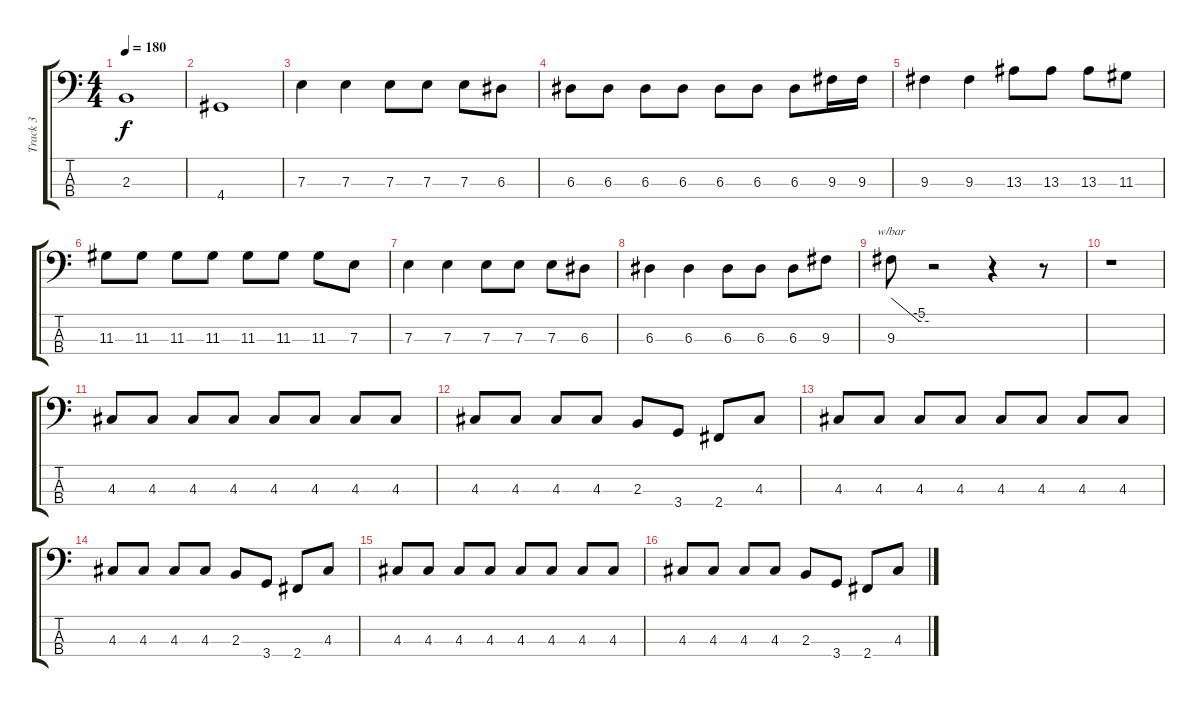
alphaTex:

\track ("Track 3" "Track 3") {instrument electricbassfinger}
\staff {score tabs}
\tuning (G2 D2 A1 E1) {hide}
\ts (4 4)
\tempo 180
\clef f4
\ks c
2.3.1{dy f} |
4.4.1 |
7.3.4 7.3.4 7.3.8 7.3.8 7.3.8 6.3.8 |
6.3.8 6.3.8 6.3.8 6.3.8 6.3.8 6.3.8 6.3.8 9.3.16 9.3.16 |
9.3.4 9.3.4 13.3.8 13.3.8 13.3.8 11.3.8 |
11.3.8 11.3.8 11.3.8 11.3.8 11.3.8 11.3.8 11.3.8 7.3.8 |
7.3.4 7.3.4 7.3.8 7.3.8 7.3.8 6.3.8 |
6.3.4 6.3.4 6.3.8 6.3.8 6.3.8 9.3.8 |
9.3.8{tbe (custom default 0 0 45 -20 60 -20)} r.2 r.4 r.8 |
r.1 |
4.3.8 4.3.8 4.3.8 4.3.8 4.3.8 4.3.8 4.3.8 4.3.8 |
4.3.8 4.3.8 4.3.8 4.3.8 2.3.8 3.4.8 2.4.8 4.3.8 |
4.3.8 4.3.8 4.3.8 4.3.8 4.3.8 4.3.8 4.3.8 4.3.8 |
4.3.8 4.3.8 4.3.8 4.3.8 2.3.8 3.4.8 2.4.8 4.3.8 |
4.3.8 4.3.8 4.3.8 4.3.8 4.3.8 4.3.8 4.3.8 4.3.8 |
4.3.8 4.3.8 4.3.8 4.3.8 2.3.8 3.4.8 2.4.8 4.3.8
